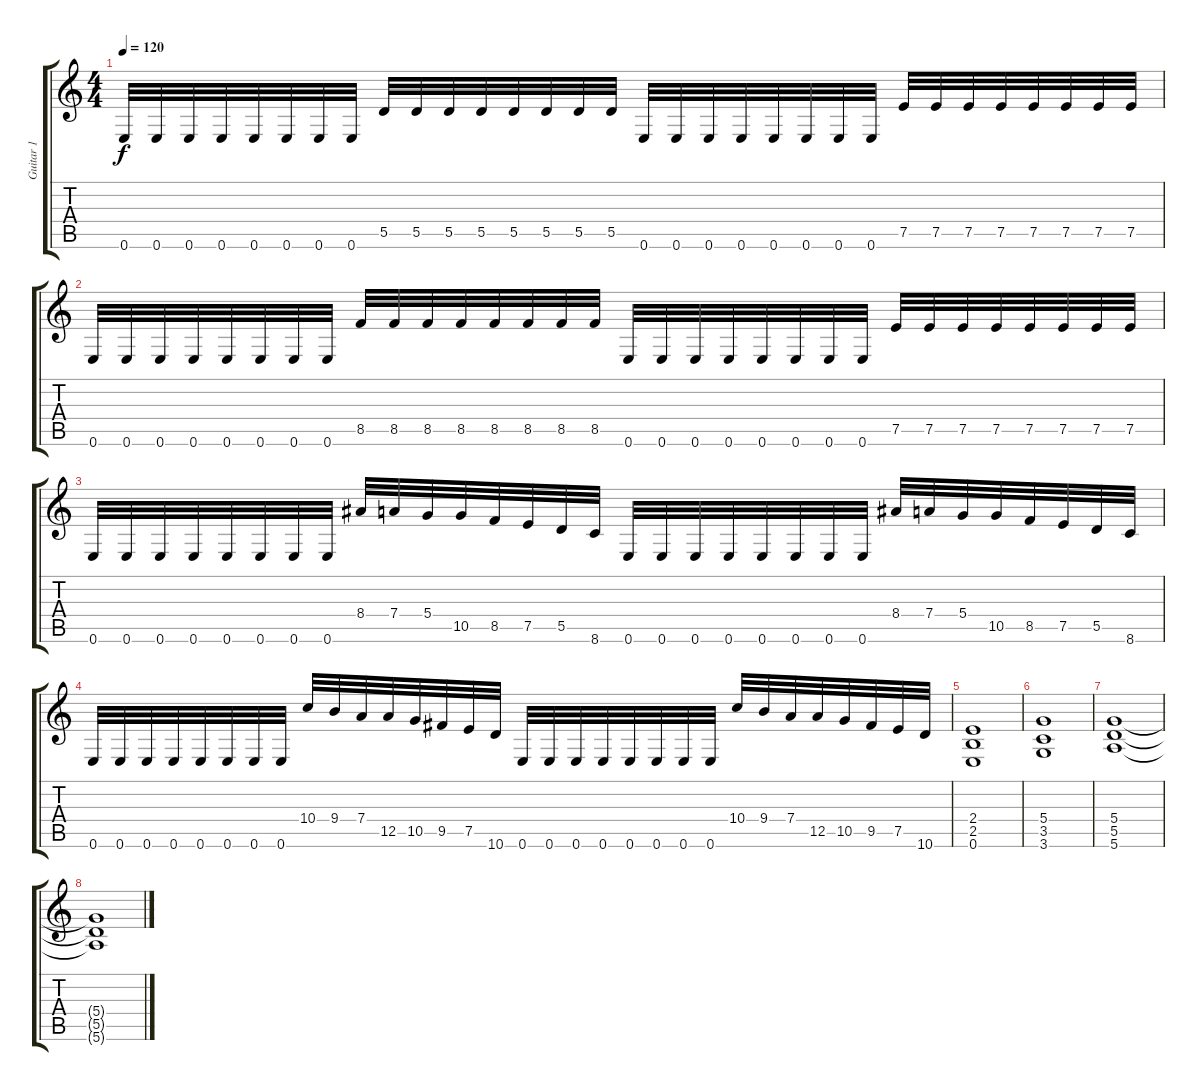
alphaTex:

\track ("Guitar 1" "Guitar 1") {instrument distortionguitar}
\staff {score tabs}
\tuning (E4 B3 G3 D3 A2 E2) {hide}
\ts (4 4)
\tempo 120
\clef g2
\ks c
0.6.32{dy f} 0.6.32 0.6.32 0.6.32 0.6.32 0.6.32 0.6.32 0.6.32 5.5.32 5.5.32 5.5.32 5.5.32 5.5.32 5.5.32 5.5.32 5.5.32 0.6.32 0.6.32 0.6.32 0.6.32 0.6.32 0.6.32 0.6.32 0.6.32 7.5.32 7.5.32 7.5.32 7.5.32 7.5.32 7.5.32 7.5.32 7.5.32 |
0.6.32 0.6.32 0.6.32 0.6.32 0.6.32 0.6.32 0.6.32 0.6.32 8.5.32 8.5.32 8.5.32 8.5.32 8.5.32 8.5.32 8.5.32 8.5.32 0.6.32 0.6.32 0.6.32 0.6.32 0.6.32 0.6.32 0.6.32 0.6.32 7.5.32 7.5.32 7.5.32 7.5.32 7.5.32 7.5.32 7.5.32 7.5.32 |
0.6.32 0.6.32 0.6.32 0.6.32 0.6.32 0.6.32 0.6.32 0.6.32 8.4.32 7.4.32 5.4.32 10.5.32 8.5.32 7.5.32 5.5.32 8.6.32 0.6.32 0.6.32 0.6.32 0.6.32 0.6.32 0.6.32 0.6.32 0.6.32 8.4.32 7.4.32 5.4.32 10.5.32 8.5.32 7.5.32 5.5.32 8.6.32 |
0.6.32 0.6.32 0.6.32 0.6.32 0.6.32 0.6.32 0.6.32 0.6.32 10.4.32 9.4.32 7.4.32 12.5.32 10.5.32 9.5.32 7.5.32 10.6.32 0.6.32 0.6.32 0.6.32 0.6.32 0.6.32 0.6.32 0.6.32 0.6.32 10.4.32 9.4.32 7.4.32 12.5.32 10.5.32 9.5.32 7.5.32 10.6.32 |
(2.4 2.5 0.6).1 |
(5.4 3.5 3.6).1 |
(5.4 5.5 5.6).1 |
(5.4{t} 5.5{t} 5.6{t}).1
